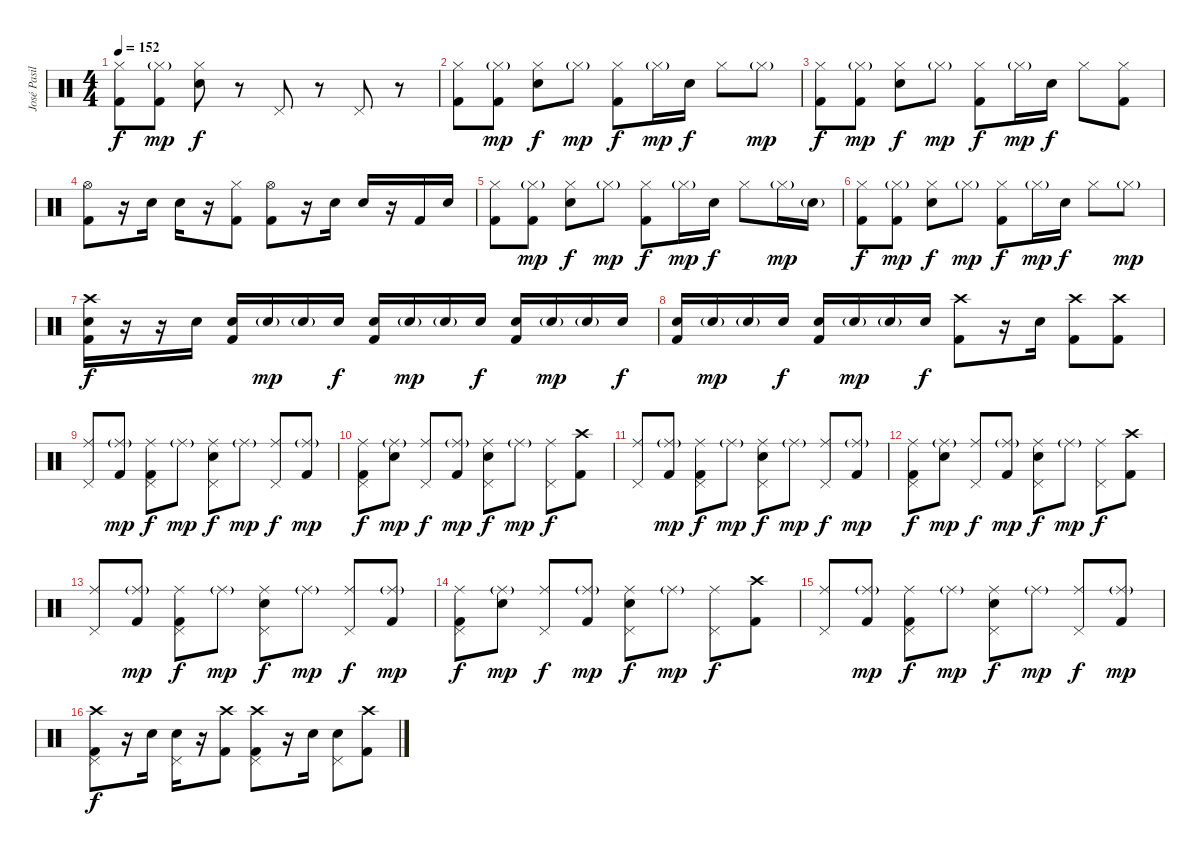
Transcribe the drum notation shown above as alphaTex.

\track ("José Pasillas" "José Pasil") {instrument percussion}
\staff {score}
\articulation defaults
\ts (4 4)
\tempo 152
\clef neutral
\ks c
("Hi-Hat (closed)" "Kick (hit) 2").8{dy f} ("Hi-Hat (closed)"{g} "Kick (hit) 2").8{dy mp} ("Hi-Hat (closed)" "Electric Snare (hit)").8{dy f} r.8 "Pedal Hi-Hat (hit)".8 r.8 "Pedal Hi-Hat (hit)".8 r.8 |
("Hi-Hat (closed)" "Kick (hit) 2").8 ("Hi-Hat (closed)"{g} "Kick (hit) 2").8{dy mp} ("Hi-Hat (closed)" "Electric Snare (hit)").8{dy f} "Hi-Hat (closed)"{g}.8{dy mp} ("Hi-Hat (closed)" "Kick (hit) 2").8{dy f} "Hi-Hat (closed)"{g}.16{dy mp} "Electric Snare (hit)".16{dy f} "Hi-Hat (closed)".8 "Hi-Hat (closed)"{g}.8{dy mp} |
("Hi-Hat (closed)" "Kick (hit) 2").8{dy f} ("Hi-Hat (closed)"{g} "Kick (hit) 2").8{dy mp} ("Hi-Hat (closed)" "Electric Snare (hit)").8{dy f} "Hi-Hat (closed)"{g}.8{dy mp} ("Hi-Hat (closed)" "Kick (hit) 2").8{dy f} "Hi-Hat (closed)"{g}.16{dy mp} "Electric Snare (hit)".16{dy f} "Hi-Hat (closed)".8 ("Hi-Hat (closed)" "Kick (hit) 2").8 |
("Hi-Hat (open)" "Kick (hit) 2").8 r.16 "Electric Snare (hit)".16 "Electric Snare (hit)".16 r.16 ("Hi-Hat (closed)" "Kick (hit) 2").8 ("Hi-Hat (open)" "Kick (hit) 2").8 r.16 "Electric Snare (hit)".16 "Electric Snare (hit)".16 r.16 "Kick (hit) 2".16 "Electric Snare (hit)".16 |
("Hi-Hat (closed)" "Kick (hit) 2").8 ("Hi-Hat (closed)"{g} "Kick (hit) 2").8{dy mp} ("Hi-Hat (closed)" "Electric Snare (hit)").8{dy f} "Hi-Hat (closed)"{g}.8{dy mp} ("Hi-Hat (closed)" "Kick (hit) 2").8{dy f} "Hi-Hat (closed)"{g}.16{dy mp} "Electric Snare (hit)".16{dy f} "Hi-Hat (closed)".8 "Hi-Hat (closed)"{g}.16{dy mp} "Electric Snare (hit)"{g}.16 |
("Hi-Hat (closed)" "Kick (hit) 2").8{dy f} ("Hi-Hat (closed)"{g} "Kick (hit) 2").8{dy mp} ("Hi-Hat (closed)" "Electric Snare (hit)").8{dy f} "Hi-Hat (closed)"{g}.8{dy mp} ("Hi-Hat (closed)" "Kick (hit) 2").8{dy f} "Hi-Hat (closed)"{g}.16{dy mp} "Electric Snare (hit)".16{dy f} "Hi-Hat (closed)".8 "Hi-Hat (closed)"{g}.8{dy mp} |
("Crash high (hit)" "Electric Snare (hit)" "Kick (hit) 2").16{dy f} r.16 r.16 "Electric Snare (hit)".16 ("Electric Snare (hit)" "Kick (hit) 2").16 "Electric Snare (hit)"{g}.16{dy mp} "Electric Snare (hit)"{g}.16 "Electric Snare (hit)".16{dy f} ("Electric Snare (hit)" "Kick (hit) 2").16 "Electric Snare (hit)"{g}.16{dy mp} "Electric Snare (hit)"{g}.16 "Electric Snare (hit)".16{dy f} ("Electric Snare (hit)" "Kick (hit) 2").16 "Electric Snare (hit)"{g}.16{dy mp} "Electric Snare (hit)"{g}.16 "Electric Snare (hit)".16{dy f} |
("Electric Snare (hit)" "Kick (hit) 2").16 "Electric Snare (hit)"{g}.16{dy mp} "Electric Snare (hit)"{g}.16 "Electric Snare (hit)".16{dy f} ("Electric Snare (hit)" "Kick (hit) 2").16 "Electric Snare (hit)"{g}.16{dy mp} "Electric Snare (hit)"{g}.16 "Electric Snare (hit)".16{dy f} ("Crash high (hit)" "Kick (hit) 2").8 r.16 "Electric Snare (hit)".16 ("Crash high (hit)" "Kick (hit) 2").8 ("Crash high (hit)" "Kick (hit) 2").8 |
("Ride (middle)" "Pedal Hi-Hat (hit)").8 ("Ride (middle)"{g} "Kick (hit) 2").8{dy mp} ("Ride (middle)" "Kick (hit) 2" "Pedal Hi-Hat (hit)").8{dy f} "Ride (middle)"{g}.8{dy mp} ("Ride (middle)" "Electric Snare (hit)" "Pedal Hi-Hat (hit)").8{dy f} "Ride (middle)"{g}.8{dy mp} ("Ride (middle)" "Pedal Hi-Hat (hit)").8{dy f} ("Ride (middle)"{g} "Kick (hit) 2").8{dy mp} |
("Ride (middle)" "Kick (hit) 2" "Pedal Hi-Hat (hit)").8{dy f} ("Ride (middle)"{g} "Electric Snare (hit)").8{dy mp} ("Ride (middle)" "Pedal Hi-Hat (hit)").8{dy f} ("Ride (middle)"{g} "Kick (hit) 2").8{dy mp} ("Ride (middle)" "Electric Snare (hit)" "Pedal Hi-Hat (hit)").8{dy f} "Ride (middle)"{g}.8{dy mp} ("Ride (middle)" "Pedal Hi-Hat (hit)").8{dy f} ("Crash high (hit)" "Kick (hit) 2").8 |
("Ride (middle)" "Pedal Hi-Hat (hit)").8 ("Ride (middle)"{g} "Kick (hit) 2").8{dy mp} ("Ride (middle)" "Kick (hit) 2" "Pedal Hi-Hat (hit)").8{dy f} "Ride (middle)"{g}.8{dy mp} ("Ride (middle)" "Electric Snare (hit)" "Pedal Hi-Hat (hit)").8{dy f} "Ride (middle)"{g}.8{dy mp} ("Ride (middle)" "Pedal Hi-Hat (hit)").8{dy f} ("Ride (middle)"{g} "Kick (hit) 2").8{dy mp} |
("Ride (middle)" "Kick (hit) 2" "Pedal Hi-Hat (hit)").8{dy f} ("Ride (middle)"{g} "Electric Snare (hit)").8{dy mp} ("Ride (middle)" "Pedal Hi-Hat (hit)").8{dy f} ("Ride (middle)"{g} "Kick (hit) 2").8{dy mp} ("Ride (middle)" "Electric Snare (hit)" "Pedal Hi-Hat (hit)").8{dy f} "Ride (middle)"{g}.8{dy mp} ("Ride (middle)" "Pedal Hi-Hat (hit)").8{dy f} ("Crash high (hit)" "Kick (hit) 2").8 |
("Ride (middle)" "Pedal Hi-Hat (hit)").8 ("Ride (middle)"{g} "Kick (hit) 2").8{dy mp} ("Ride (middle)" "Kick (hit) 2" "Pedal Hi-Hat (hit)").8{dy f} "Ride (middle)"{g}.8{dy mp} ("Ride (middle)" "Electric Snare (hit)" "Pedal Hi-Hat (hit)").8{dy f} "Ride (middle)"{g}.8{dy mp} ("Ride (middle)" "Pedal Hi-Hat (hit)").8{dy f} ("Ride (middle)"{g} "Kick (hit) 2").8{dy mp} |
("Ride (middle)" "Kick (hit) 2" "Pedal Hi-Hat (hit)").8{dy f} ("Ride (middle)"{g} "Electric Snare (hit)").8{dy mp} ("Ride (middle)" "Pedal Hi-Hat (hit)").8{dy f} ("Ride (middle)"{g} "Kick (hit) 2").8{dy mp} ("Ride (middle)" "Electric Snare (hit)" "Pedal Hi-Hat (hit)").8{dy f} "Ride (middle)"{g}.8{dy mp} ("Ride (middle)" "Pedal Hi-Hat (hit)").8{dy f} ("Crash high (hit)" "Kick (hit) 2").8 |
("Ride (middle)" "Pedal Hi-Hat (hit)").8 ("Ride (middle)"{g} "Kick (hit) 2").8{dy mp} ("Ride (middle)" "Kick (hit) 2" "Pedal Hi-Hat (hit)").8{dy f} "Ride (middle)"{g}.8{dy mp} ("Ride (middle)" "Electric Snare (hit)" "Pedal Hi-Hat (hit)").8{dy f} "Ride (middle)"{g}.8{dy mp} ("Ride (middle)" "Pedal Hi-Hat (hit)").8{dy f} ("Ride (middle)"{g} "Kick (hit) 2").8{dy mp} |
("Crash high (hit)" "Kick (hit) 2" "Pedal Hi-Hat (hit)").8{dy f} r.16 "Electric Snare (hit)".16 ("Electric Snare (hit)" "Pedal Hi-Hat (hit)").16 r.16 ("Crash high (hit)" "Kick (hit) 2").8 ("Crash high (hit)" "Kick (hit) 2" "Pedal Hi-Hat (hit)").8 r.16 "Electric Snare (hit)".16 ("Electric Snare (hit)" "Pedal Hi-Hat (hit)").8 ("Crash high (hit)" "Kick (hit) 2").8
